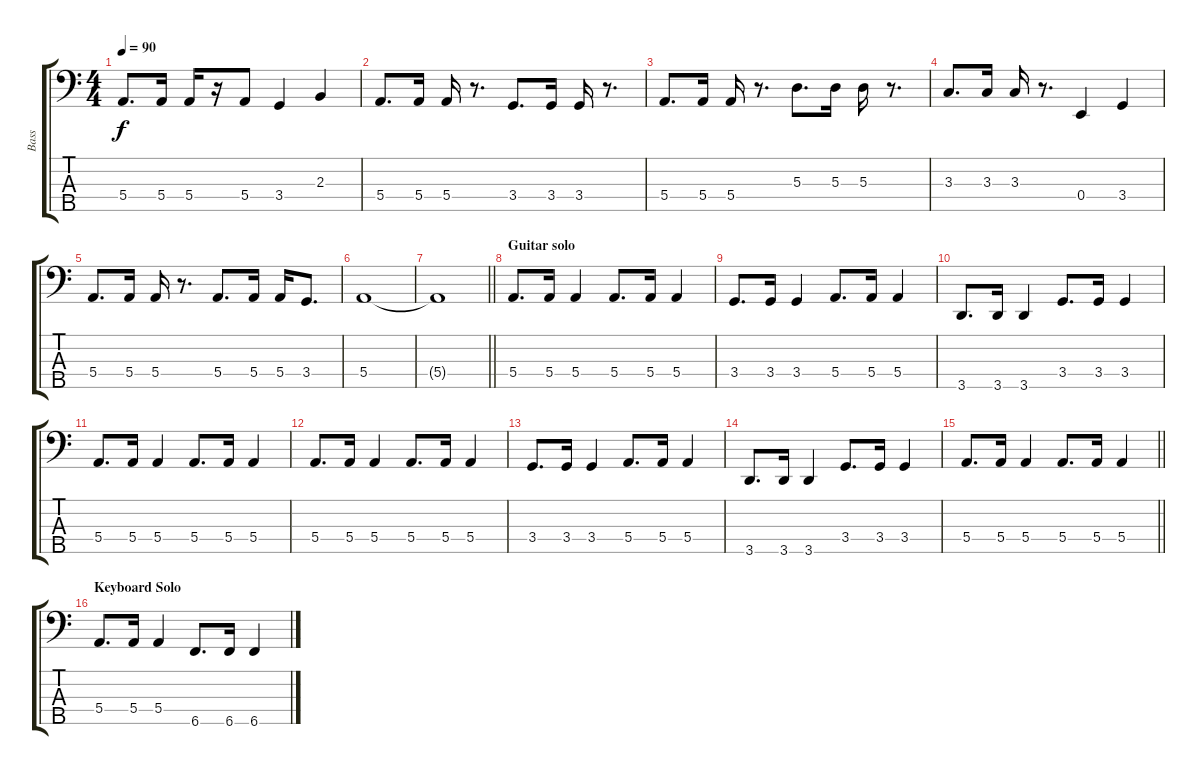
\track ("Bass" "Bass") {instrument electricbassfinger}
\staff {score tabs}
\tuning (G2 D2 A1 E1 B0) {hide}
\ts (4 4)
\tempo 90
\clef f4
\ks c
5.4.8{d dy f} 5.4.16 5.4.16 r.16 5.4.8 3.4.4 2.3.4 |
5.4.8{d} 5.4.16 5.4.16 r.8{d} 3.4.8{d} 3.4.16 3.4.16 r.8{d} |
5.4.8{d} 5.4.16 5.4.16 r.8{d} 5.3.8{d} 5.3.16 5.3.16 r.8{d} |
3.3.8{d} 3.3.16 3.3.16 r.8{d} 0.4.4 3.4.4 |
5.4.8{d} 5.4.16 5.4.16 r.8{d} 5.4.8{d} 5.4.16 5.4.16 3.4.8{d} |
5.4.1 |
\barLineRight lightlight
5.4{t}.1 |
\section ("" "Guitar solo")
5.4.8{d} 5.4.16 5.4.4 5.4.8{d} 5.4.16 5.4.4 |
3.4.8{d} 3.4.16 3.4.4 5.4.8{d} 5.4.16 5.4.4 |
3.5.8{d} 3.5.16 3.5.4 3.4.8{d} 3.4.16 3.4.4 |
5.4.8{d} 5.4.16 5.4.4 5.4.8{d} 5.4.16 5.4.4 |
5.4.8{d} 5.4.16 5.4.4 5.4.8{d} 5.4.16 5.4.4 |
3.4.8{d} 3.4.16 3.4.4 5.4.8{d} 5.4.16 5.4.4 |
3.5.8{d} 3.5.16 3.5.4 3.4.8{d} 3.4.16 3.4.4 |
\barLineRight lightlight
5.4.8{d} 5.4.16 5.4.4 5.4.8{d} 5.4.16 5.4.4 |
\section ("" "Keyboard Solo")
5.4.8{d} 5.4.16 5.4.4 6.5.8{d} 6.5.16 6.5.4
